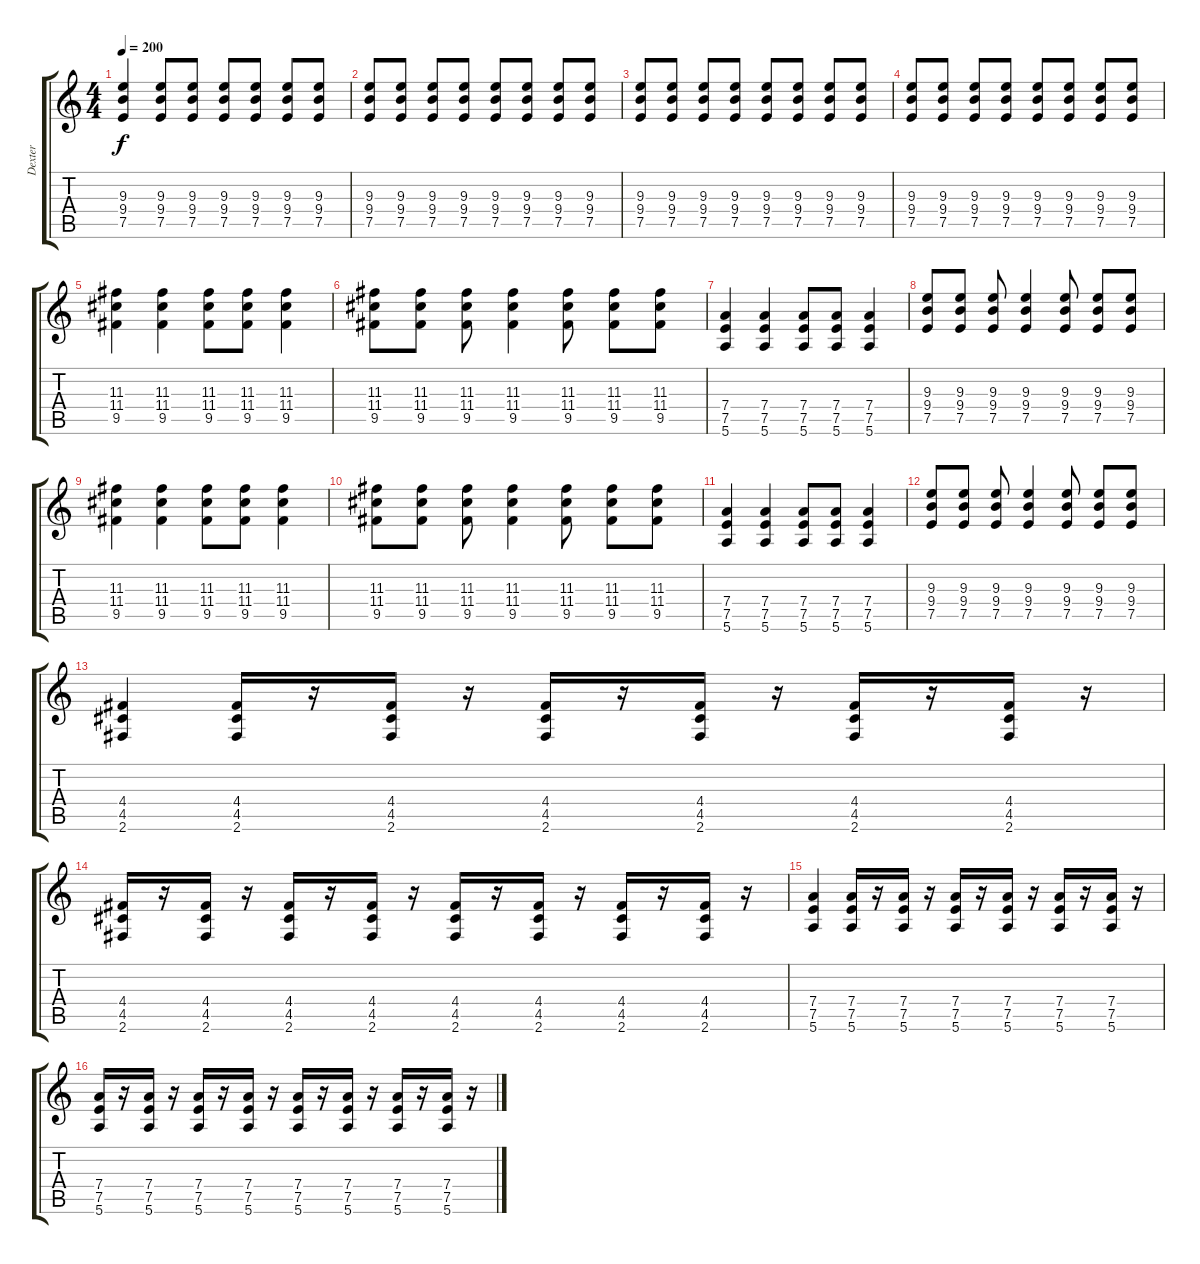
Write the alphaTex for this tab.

\track ("Dexter" "Dexter") {instrument distortionguitar}
\staff {score tabs}
\tuning (E4 B3 G3 D3 A2 E2) {hide}
\ts (4 4)
\tempo 200
\clef g2
\ks c
(9.3 9.4 7.5).4{dy f} (9.3 9.4 7.5).8 (9.3 9.4 7.5).8 (9.3 9.4 7.5).8 (9.3 9.4 7.5).8 (9.3 9.4 7.5).8 (9.3 9.4 7.5).8 |
(9.3 9.4 7.5).8 (9.3 9.4 7.5).8 (9.3 9.4 7.5).8 (9.3 9.4 7.5).8 (9.3 9.4 7.5).8 (9.3 9.4 7.5).8 (9.3 9.4 7.5).8 (9.3 9.4 7.5).8 |
(9.3 9.4 7.5).8 (9.3 9.4 7.5).8 (9.3 9.4 7.5).8 (9.3 9.4 7.5).8 (9.3 9.4 7.5).8 (9.3 9.4 7.5).8 (9.3 9.4 7.5).8 (9.3 9.4 7.5).8 |
(9.3 9.4 7.5).8 (9.3 9.4 7.5).8 (9.3 9.4 7.5).8 (9.3 9.4 7.5).8 (9.3 9.4 7.5).8 (9.3 9.4 7.5).8 (9.3 9.4 7.5).8 (9.3 9.4 7.5).8 |
(11.3 11.4 9.5).4 (11.3 11.4 9.5).4 (11.3 11.4 9.5).8 (11.3 11.4 9.5).8 (11.3 11.4 9.5).4 |
(11.3 11.4 9.5).8 (11.3 11.4 9.5).8 (11.3 11.4 9.5).8 (11.3 11.4 9.5).4 (11.3 11.4 9.5).8 (11.3 11.4 9.5).8 (11.3 11.4 9.5).8 |
(7.4 7.5 5.6).4 (7.4 7.5 5.6).4 (7.4 7.5 5.6).8 (7.4 7.5 5.6).8 (7.4 7.5 5.6).4 |
(9.3 9.4 7.5).8 (9.3 9.4 7.5).8 (9.3 9.4 7.5).8 (9.3 9.4 7.5).4 (9.3 9.4 7.5).8 (9.3 9.4 7.5).8 (9.3 9.4 7.5).8 |
(11.3 11.4 9.5).4 (11.3 11.4 9.5).4 (11.3 11.4 9.5).8 (11.3 11.4 9.5).8 (11.3 11.4 9.5).4 |
(11.3 11.4 9.5).8 (11.3 11.4 9.5).8 (11.3 11.4 9.5).8 (11.3 11.4 9.5).4 (11.3 11.4 9.5).8 (11.3 11.4 9.5).8 (11.3 11.4 9.5).8 |
(7.4 7.5 5.6).4 (7.4 7.5 5.6).4 (7.4 7.5 5.6).8 (7.4 7.5 5.6).8 (7.4 7.5 5.6).4 |
(9.3 9.4 7.5).8 (9.3 9.4 7.5).8 (9.3 9.4 7.5).8 (9.3 9.4 7.5).4 (9.3 9.4 7.5).8 (9.3 9.4 7.5).8 (9.3 9.4 7.5).8 |
(4.4 4.5 2.6).4 (4.4 4.5 2.6).16 r.16 (4.4 4.5 2.6).16 r.16 (4.4 4.5 2.6).16 r.16 (4.4 4.5 2.6).16 r.16 (4.4 4.5 2.6).16 r.16 (4.4 4.5 2.6).16 r.16 |
(4.4 4.5 2.6).16 r.16 (4.4 4.5 2.6).16 r.16 (4.4 4.5 2.6).16 r.16 (4.4 4.5 2.6).16 r.16 (4.4 4.5 2.6).16 r.16 (4.4 4.5 2.6).16 r.16 (4.4 4.5 2.6).16 r.16 (4.4 4.5 2.6).16 r.16 |
(7.4 7.5 5.6).4 (7.4 7.5 5.6).16 r.16 (7.4 7.5 5.6).16 r.16 (7.4 7.5 5.6).16 r.16 (7.4 7.5 5.6).16 r.16 (7.4 7.5 5.6).16 r.16 (7.4 7.5 5.6).16 r.16 |
(7.4 7.5 5.6).16 r.16 (7.4 7.5 5.6).16 r.16 (7.4 7.5 5.6).16 r.16 (7.4 7.5 5.6).16 r.16 (7.4 7.5 5.6).16 r.16 (7.4 7.5 5.6).16 r.16 (7.4 7.5 5.6).16 r.16 (7.4 7.5 5.6).16 r.16
